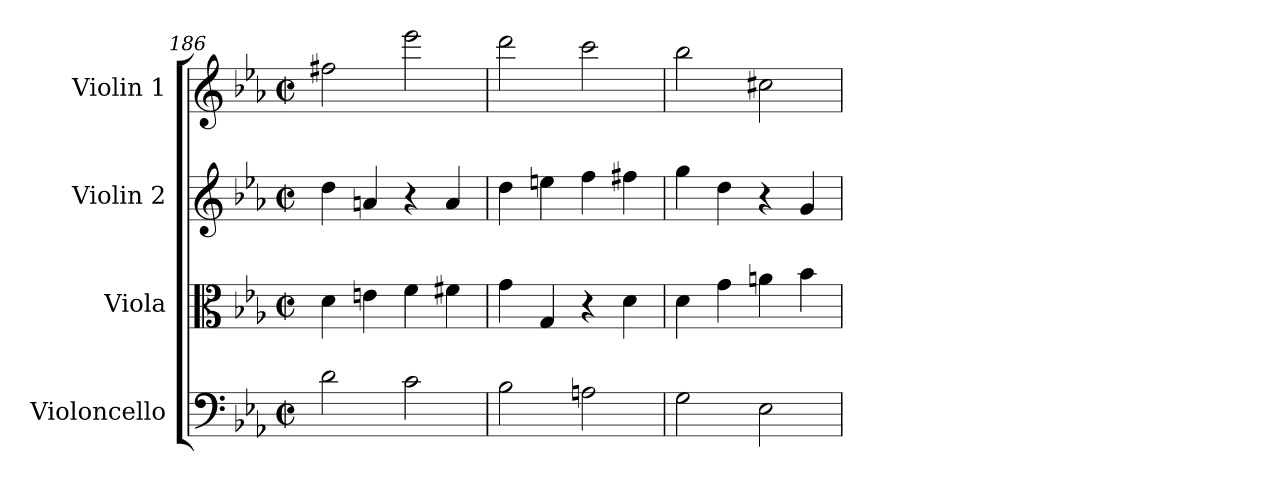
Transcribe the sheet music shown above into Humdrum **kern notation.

**kern	**kern	**kern	**kern
*part4	*part3	*part2	*part1
*staff4	*staff3	*staff2	*staff1
*I"Violoncello	*I"Viola	*I"Violin 2	*I"Violin 1
*I'Vc	*I'Vla	*I'Vln	*I'Vln
*clefF4	*clefC3	*clefG2	*clefG2
*k[b-e-a-]	*k[b-e-a-]	*k[b-e-a-]	*k[b-e-a-]
*M2/2	*M2/2	*M2/2	*M2/2
*met(c|)	*met(c|)	*met(c|)	*met(c|)
=186	=186	=186	=186
2d\	4d\	4dd\	2ff#X\
.	4en\	4an/	.
2c\	4f\	4r	2eee-\
.	4f#X\	4a/	.
!!LO:LB:g=z
=187	=187	=187	=187
2B-\	4g\	4dd\	2ddd\
.	4G/	4een\	.
2An\	4r	4ff\	2ccc\
.	4d\	4ff#X\	.
=188	=188	=188	=188
2G\	4d\	4gg\	2bb-\
.	4g\	4dd\	.
2E-\	4an\	4r	2cc#X\
.	4b-\	4g/	.
=	=	=	=
*-	*-	*-	*-
